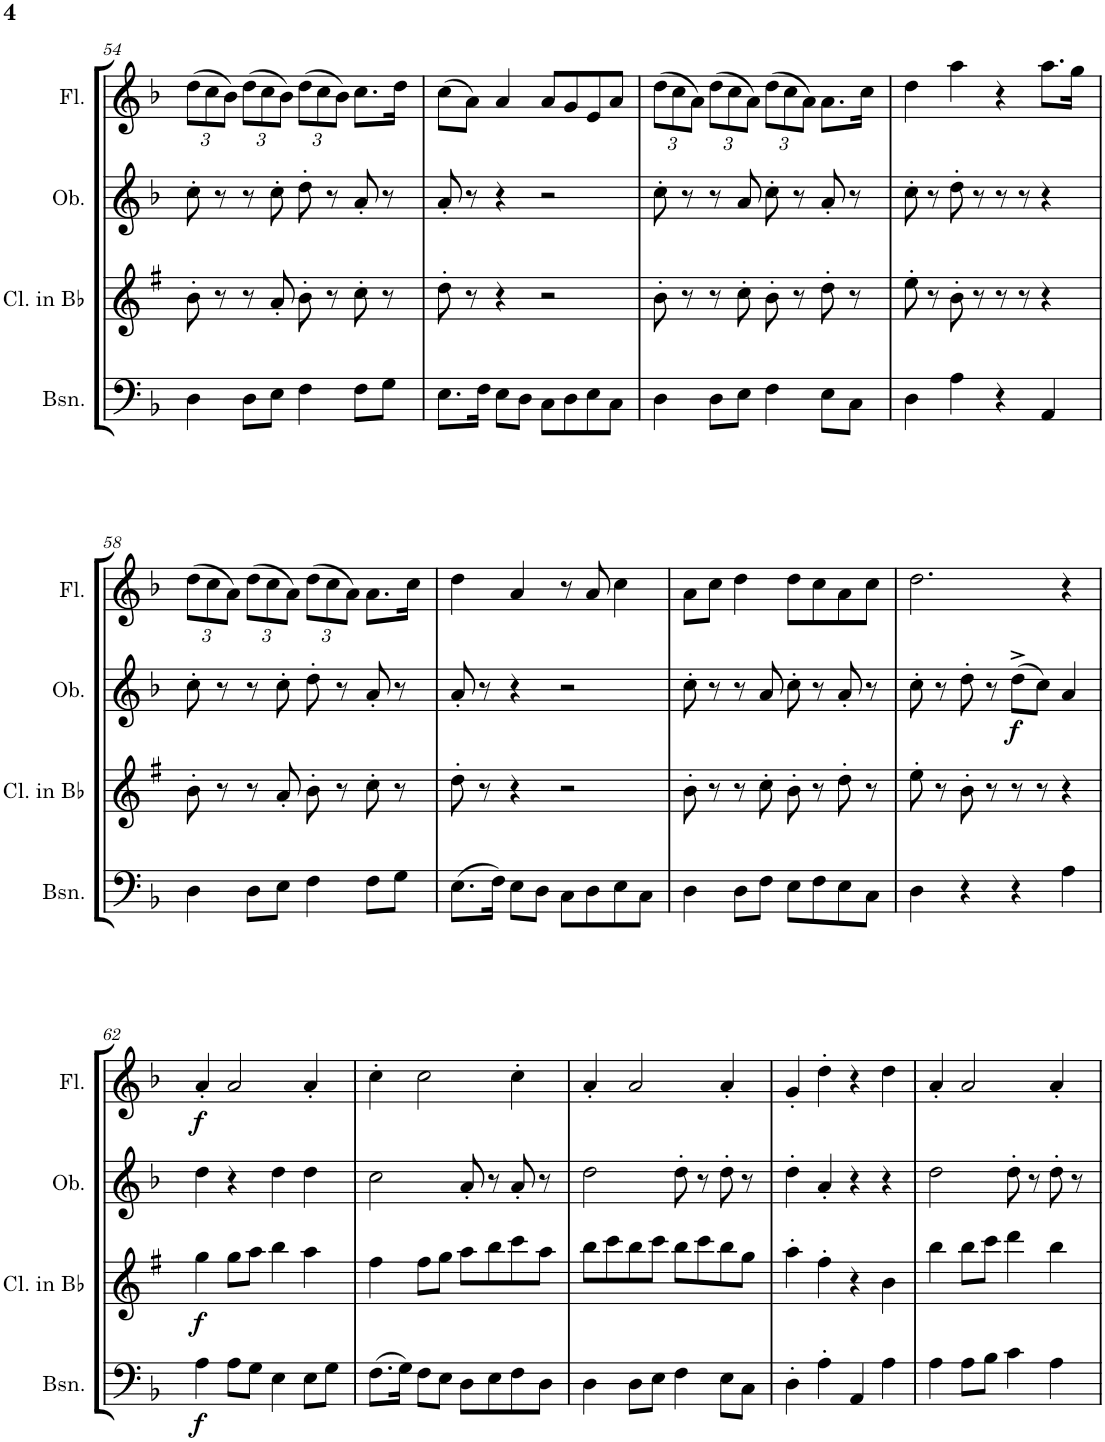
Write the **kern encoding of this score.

**kern	**dynam	**kern	**dynam	**kern	**dynam	**kern	**dynam
*part4	*part4	*part3	*part3	*part2	*part2	*part1	*part1
*staff4	*staff4	*staff3	*staff3	*staff2	*staff2	*staff1	*staff1
*I"Bassoon	*	*I"Clarinet in Bb	*	*I"Oboe	*	*I"Flute	*
*I'Bsn.	*	*I'Cl. in Bb	*	*I'Ob.	*	*I'Fl.	*
!!LO:PB:g=z
*clefF4	*	*clefG2	*	*clefG2	*	*clefG2	*
*	*	*Trd1c2	*	*	*	*	*
*k[b-]	*	*k[f#]	*	*k[b-]	*	*k[b-]	*
*M4/4	*	*M4/4	*	*M4/4	*	*M4/4	*
*	*	*	*	*	*	*Xbrackettup	*
=54	=54	=54	=54	=54	=54	=54	=54
4D\	.	8b'\	.	8cc'\	.	(12dd\L	.
.	.	.	.	.	.	12cc\	.
.	.	8r	.	8r	.	.	.
.	.	.	.	.	.	12b-\J)	.
8D\L	.	8r	.	8r	.	(12dd\L	.
.	.	.	.	.	.	12cc\	.
8E\J	.	8a'/	.	8cc'\	.	.	.
.	.	.	.	.	.	12b-\J)	.
4F\	.	8b'\	.	8dd'\	.	(12dd\L	.
.	.	.	.	.	.	12cc\	.
.	.	8r	.	8r	.	.	.
.	.	.	.	.	.	12b-\J)	.
8F\L	.	8cc'\	.	8a'/	.	8.cc\L	.
8G\J	.	8r	.	8r	.	.	.
.	.	.	.	.	.	16dd\Jk	.
=55	=55	=55	=55	=55	=55	=55	=55
8.E\L	.	8dd'\	.	8a'/	.	(8cc\L	.
.	.	8r	.	8r	.	8a\J)	.
16F\Jk	.	.	.	.	.	.	.
8E\L	.	4r	.	4r	.	4a/	.
8D\J	.	.	.	.	.	.	.
8C\L	.	2r	.	2r	.	8a/L	.
8D\	.	.	.	.	.	8g/	.
8E\	.	.	.	.	.	8e/	.
8C\J	.	.	.	.	.	8a/J	.
=56	=56	=56	=56	=56	=56	=56	=56
4D\	.	8b'\	.	8cc'\	.	(12dd\L	.
.	.	.	.	.	.	12cc\	.
.	.	8r	.	8r	.	.	.
.	.	.	.	.	.	12a\J)	.
8D\L	.	8r	.	8r	.	(12dd\L	.
.	.	.	.	.	.	12cc\	.
8E\J	.	8cc'\	.	8a/	.	.	.
.	.	.	.	.	.	12a\J)	.
4F\	.	8b'\	.	8cc'\	.	(12dd\L	.
.	.	.	.	.	.	12cc\	.
.	.	8r	.	8r	.	.	.
.	.	.	.	.	.	12a\J)	.
8E\L	.	8dd'\	.	8a'/	.	8.a\L	.
8C\J	.	8r	.	8r	.	.	.
.	.	.	.	.	.	16cc\Jk	.
=57	=57	=57	=57	=57	=57	=57	=57
4D\	.	8ee'\	.	8cc'\	.	4dd\	.
.	.	8r	.	8r	.	.	.
4A\	.	8b'\	.	8dd'\	.	4aa\	.
.	.	8r	.	8r	.	.	.
4r	.	8r	.	8r	.	4r	.
.	.	8r	.	8r	.	.	.
4AA/	.	4r	.	4r	.	8.aa\L	.
.	.	.	.	.	.	16gg\Jk	.
!!LO:LB:g=z
=58	=58	=58	=58	=58	=58	=58	=58
4D\	.	8b'\	.	8cc'\	.	(12dd\L	.
.	.	.	.	.	.	12cc\	.
.	.	8r	.	8r	.	.	.
.	.	.	.	.	.	12a\J)	.
8D\L	.	8r	.	8r	.	(12dd\L	.
.	.	.	.	.	.	12cc\	.
8E\J	.	8a'/	.	8cc'\	.	.	.
.	.	.	.	.	.	12a\J)	.
4F\	.	8b'\	.	8dd'\	.	(12dd\L	.
.	.	.	.	.	.	12cc\	.
.	.	8r	.	8r	.	.	.
.	.	.	.	.	.	12a\J)	.
8F\L	.	8cc'\	.	8a'/	.	8.a\L	.
8G\J	.	8r	.	8r	.	.	.
.	.	.	.	.	.	16cc\Jk	.
=59	=59	=59	=59	=59	=59	=59	=59
(8.E\L	.	8dd'\	.	8a'/	.	4dd\	.
.	.	8r	.	8r	.	.	.
16F\Jk)	.	.	.	.	.	.	.
8E\L	.	4r	.	4r	.	4a/	.
8D\J	.	.	.	.	.	.	.
8C\L	.	2r	.	2r	.	8r	.
8D\	.	.	.	.	.	8a/	.
8E\	.	.	.	.	.	4cc\	.
8C\J	.	.	.	.	.	.	.
=60	=60	=60	=60	=60	=60	=60	=60
4D\	.	8b'\	.	8cc'\	.	8a\L	.
.	.	8r	.	8r	.	8cc\J	.
8D\L	.	8r	.	8r	.	4dd\	.
8F\J	.	8cc'\	.	8a/	.	.	.
8E\L	.	8b'\	.	8cc'\	.	8dd\L	.
8F\	.	8r	.	8r	.	8cc\	.
8E\	.	8dd'\	.	8a'/	.	8a\	.
8C\J	.	8r	.	8r	.	8cc\J	.
=61	=61	=61	=61	=61	=61	=61	=61
4D\	.	8ee'\	.	8cc'\	.	2.dd\	.
.	.	8r	.	8r	.	.	.
4r	.	8b'\	.	8dd'\	.	.	.
.	.	8r	.	8r	.	.	.
!	!	!	!	!	!LO:DY:b	!	!
4r	.	8r	.	(8dd^\L	f	.	.
.	.	8r	.	8cc\J)	.	.	.
4A\	.	4r	.	4a/	.	4r	.
!!LO:LB:g=z
=62	=62	=62	=62	=62	=62	=62	=62
!	!LO:DY:b	!	!LO:DY:b	!	!	!	!LO:DY:b
4A\	f	4gg\	f	4dd\	.	4a'/	f
8A\L	.	8gg\L	.	4r	.	2a/	.
8G\J	.	8aa\J	.	.	.	.	.
4E\	.	4bb\	.	4dd\	.	.	.
8E\L	.	4aa\	.	4dd\	.	4a'/	.
8G\J	.	.	.	.	.	.	.
=63	=63	=63	=63	=63	=63	=63	=63
(8.F\L	.	4ff#\	.	2cc\	.	4cc'\	.
16G\Jk)	.	.	.	.	.	.	.
8F\L	.	8ff#\L	.	.	.	2cc\	.
8E\J	.	8gg\J	.	.	.	.	.
8D\L	.	8aa\L	.	8a'/	.	.	.
8E\	.	8bb\	.	8r	.	.	.
8F\	.	8ccc\	.	8a'/	.	4cc'\	.
8D\J	.	8aa\J	.	8r	.	.	.
=64	=64	=64	=64	=64	=64	=64	=64
4D\	.	8bb\L	.	2dd\	.	4a'/	.
.	.	8ccc\	.	.	.	.	.
8D\L	.	8bb\	.	.	.	2a/	.
8E\J	.	8ccc\J	.	.	.	.	.
4F\	.	8bb\L	.	8dd'\	.	.	.
.	.	8ccc\	.	8r	.	.	.
8E\L	.	8bb\	.	8dd'\	.	4a'/	.
8C\J	.	8gg\J	.	8r	.	.	.
=65	=65	=65	=65	=65	=65	=65	=65
4D'\	.	4aa'\	.	4dd'\	.	4g'/	.
4A'\	.	4ff#'\	.	4a'/	.	4dd'\	.
4AA/	.	4r	.	4r	.	4r	.
4A\	.	4b\	.	4r	.	4dd\	.
=66	=66	=66	=66	=66	=66	=66	=66
4A\	.	4bb\	.	2dd\	.	4a'/	.
8A\L	.	8bb\L	.	.	.	2a/	.
8B-\J	.	8ccc\J	.	.	.	.	.
4c\	.	4ddd\	.	8dd'\	.	.	.
.	.	.	.	8r	.	.	.
4A\	.	4bb\	.	8dd'\	.	4a'/	.
.	.	.	.	8r	.	.	.
=	=	=	=	=	=	=	=
*-	*-	*-	*-	*-	*-	*-	*-
